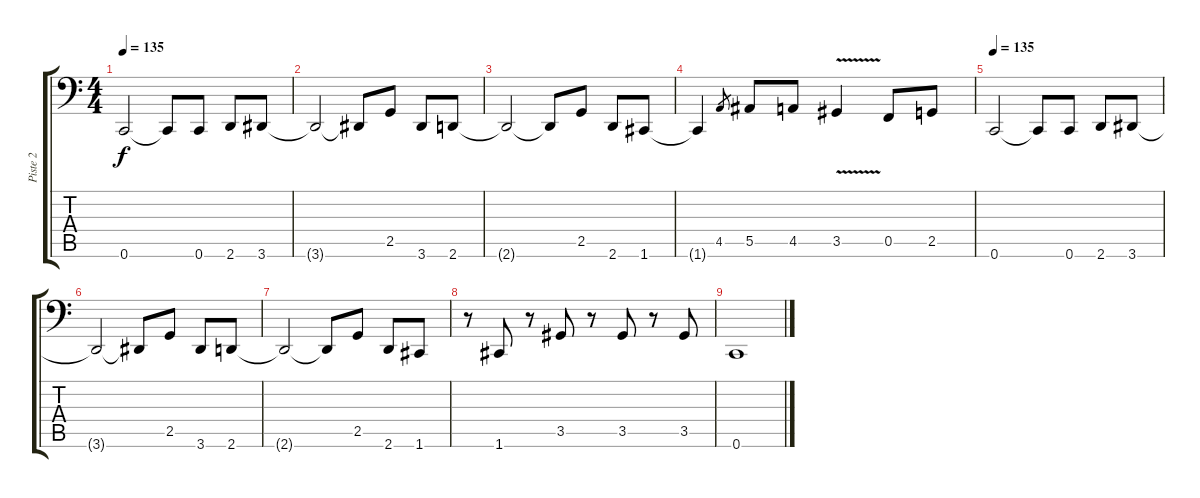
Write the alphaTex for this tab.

\track ("Piste 2" "Piste 2") {instrument electricbasspick}
\staff {score tabs}
\tuning (C3 G2 Eb2 Bb1 F1 C1) {hide}
\ts (4 4)
\tempo 135
\clef f4
\ks c
0.6.2{dy f} 0.6{t}.8 0.6.8 2.6.8 3.6.8 |
3.6{t}.2 3.6{t}.8 2.5.8 3.6.8 2.6.8 |
2.6{t}.2 2.6{t}.8 2.5.8 2.6.8 1.6.8 |
1.6{t}.4 4.5.8{gr} 5.5.8 4.5.8 3.5{v}.4 0.5.8 2.5.8 |
\tempo 135
0.6.2 0.6{t}.8 0.6.8 2.6.8 3.6.8 |
3.6{t}.2 3.6{t}.8 2.5.8 3.6.8 2.6.8 |
2.6{t}.2 2.6{t}.8 2.5.8 2.6.8 1.6.8 |
r.8 1.6.8 r.8 3.5.8 r.8 3.5.8 r.8 3.5.8 |
0.6.1
